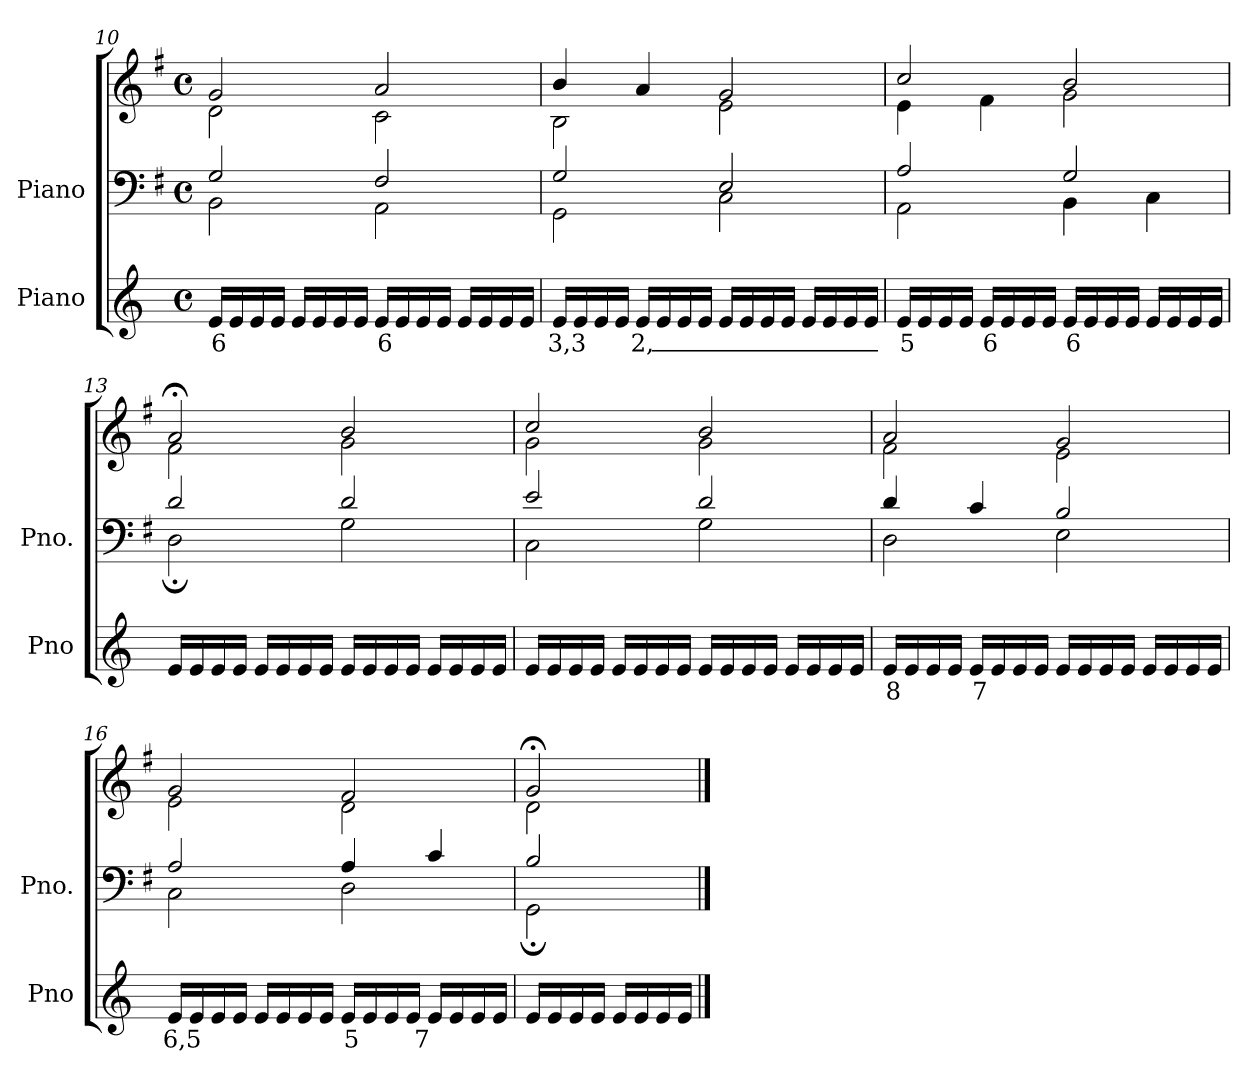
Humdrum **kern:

**kern	**text	**kern	**kern
*part2	*part2	*part1	*part1
*staff3	*staff3	*staff2	*staff1
*I"Piano	*	*I"Piano	*
*I'Pno	*	*I'Pno.	*
*clefG2	*	*clefF4	*clefG2
*k[]	*	*k[f#]	*k[f#]
*M4/4	*	*M4/4	*M4/4
*met(c)	*	*met(c)	*met(c)
=10	=10	=10	=10
!	!LO:LY:b	!	!
*	*	*^	*^
16e/LL	6	2G/	2BB\	2g/	2d\
16e/	.	.	.	.	.
16e/	.	.	.	.	.
16e/JJ	.	.	.	.	.
16e/LL	.	.	.	.	.
16e/	.	.	.	.	.
16e/	.	.	.	.	.
16e/JJ	.	.	.	.	.
!	!LO:LY:b	!	!	!	!
16e/LL	6	2F#/	2AA\	2a/	2c\
16e/	.	.	.	.	.
16e/	.	.	.	.	.
16e/JJ	.	.	.	.	.
16e/LL	.	.	.	.	.
16e/	.	.	.	.	.
16e/	.	.	.	.	.
16e/JJ	.	.	.	.	.
=11	=11	=11	=11	=11	=11
!	!LO:LY:b	!	!	!	!
16e/LL	3,3	2G/	2GG\	4b/	2B\
16e/	.	.	.	.	.
16e/	.	.	.	.	.
16e/JJ	.	.	.	.	.
!	!LO:LY:b	!	!	!	!
16e/LL	2,_	.	.	4a/	.
16e/	.	.	.	.	.
16e/	.	.	.	.	.
16e/JJ	.	.	.	.	.
16e/LL	.	2E/	2C\	2g/	2e\
16e/	.	.	.	.	.
16e/	.	.	.	.	.
16e/JJ	.	.	.	.	.
16e/LL	.	.	.	.	.
16e/	.	.	.	.	.
16e/	.	.	.	.	.
16e/JJ	.	.	.	.	.
=12	=12	=12	=12	=12	=12
!	!LO:LY:b	!	!	!	!
16e/LL	5	2A/	2AA\	2cc/	4e\
16e/	.	.	.	.	.
16e/	.	.	.	.	.
16e/JJ	.	.	.	.	.
!	!LO:LY:b	!	!	!	!
16e/LL	6	.	.	.	4f#\
16e/	.	.	.	.	.
16e/	.	.	.	.	.
16e/JJ	.	.	.	.	.
!	!LO:LY:b	!	!	!	!
16e/LL	6	2G/	4BB\	2b/	2g\
16e/	.	.	.	.	.
16e/	.	.	.	.	.
16e/JJ	.	.	.	.	.
!	!LO:LY:b	!	!	!	!
16e/LL	_	.	4C\	.	.
16e/	.	.	.	.	.
16e/	.	.	.	.	.
16e/JJ	.	.	.	.	.
=13	=13	=13	=13	=13	=13
16e/LL	.	2d/	2D;\	2a;</	2f#\
16e/	.	.	.	.	.
16e/	.	.	.	.	.
16e/JJ	.	.	.	.	.
16e/LL	.	.	.	.	.
16e/	.	.	.	.	.
16e/	.	.	.	.	.
16e/JJ	.	.	.	.	.
16e/LL	.	2d/	2G\	2b/	2g\
16e/	.	.	.	.	.
16e/	.	.	.	.	.
16e/JJ	.	.	.	.	.
16e/LL	.	.	.	.	.
16e/	.	.	.	.	.
16e/	.	.	.	.	.
16e/JJ	.	.	.	.	.
=14	=14	=14	=14	=14	=14
16e/LL	.	2e/	2C\	2cc/	2g\
16e/	.	.	.	.	.
16e/	.	.	.	.	.
16e/JJ	.	.	.	.	.
16e/LL	.	.	.	.	.
16e/	.	.	.	.	.
16e/	.	.	.	.	.
16e/JJ	.	.	.	.	.
16e/LL	.	2d/	2G\	2b/	2g\
16e/	.	.	.	.	.
16e/	.	.	.	.	.
16e/JJ	.	.	.	.	.
16e/LL	.	.	.	.	.
16e/	.	.	.	.	.
16e/	.	.	.	.	.
16e/JJ	.	.	.	.	.
=15	=15	=15	=15	=15	=15
!	!LO:LY:b	!	!	!	!
16e/LL	8	4d/	2D\	2a/	2f#\
16e/	.	.	.	.	.
16e/	.	.	.	.	.
16e/JJ	.	.	.	.	.
!	!LO:LY:b	!	!	!	!
16e/LL	7	4c/	.	.	.
16e/	.	.	.	.	.
16e/	.	.	.	.	.
16e/JJ	.	.	.	.	.
16e/LL	.	2B/	2E\	2g/	2e\
16e/	.	.	.	.	.
16e/	.	.	.	.	.
16e/JJ	.	.	.	.	.
16e/LL	.	.	.	.	.
16e/	.	.	.	.	.
16e/	.	.	.	.	.
16e/JJ	.	.	.	.	.
=16	=16	=16	=16	=16	=16
!	!LO:LY:b	!	!	!	!
16e/LL	6,5	2A/	2C\	2g/	2e\
16e/	.	.	.	.	.
16e/	.	.	.	.	.
16e/JJ	.	.	.	.	.
16e/LL	.	.	.	.	.
16e/	.	.	.	.	.
16e/	.	.	.	.	.
16e/JJ	.	.	.	.	.
!	!LO:LY:b	!	!	!	!
16e/LL	5	4A/	2D\	2f#/	2d\
16e/	.	.	.	.	.
16e/	.	.	.	.	.
16e/JJ	.	.	.	.	.
!	!LO:LY:b	!	!	!	!
16e/LL	7	4c/	.	.	.
16e/	.	.	.	.	.
16e/	.	.	.	.	.
16e/JJ	.	.	.	.	.
=17	=17	=17	=17	=17	=17
16e/LL	.	2B/	2GG;\	2g;</	2d\
16e/	.	.	.	.	.
16e/	.	.	.	.	.
16e/JJ	.	.	.	.	.
16e/LL	.	.	.	.	.
16e/	.	.	.	.	.
16e/	.	.	.	.	.
16e/JJ	.	.	.	.	.
*	*	*v	*v	*	*
*	*	*	*v	*v
==	==	==	==
*-	*-	*-	*-
